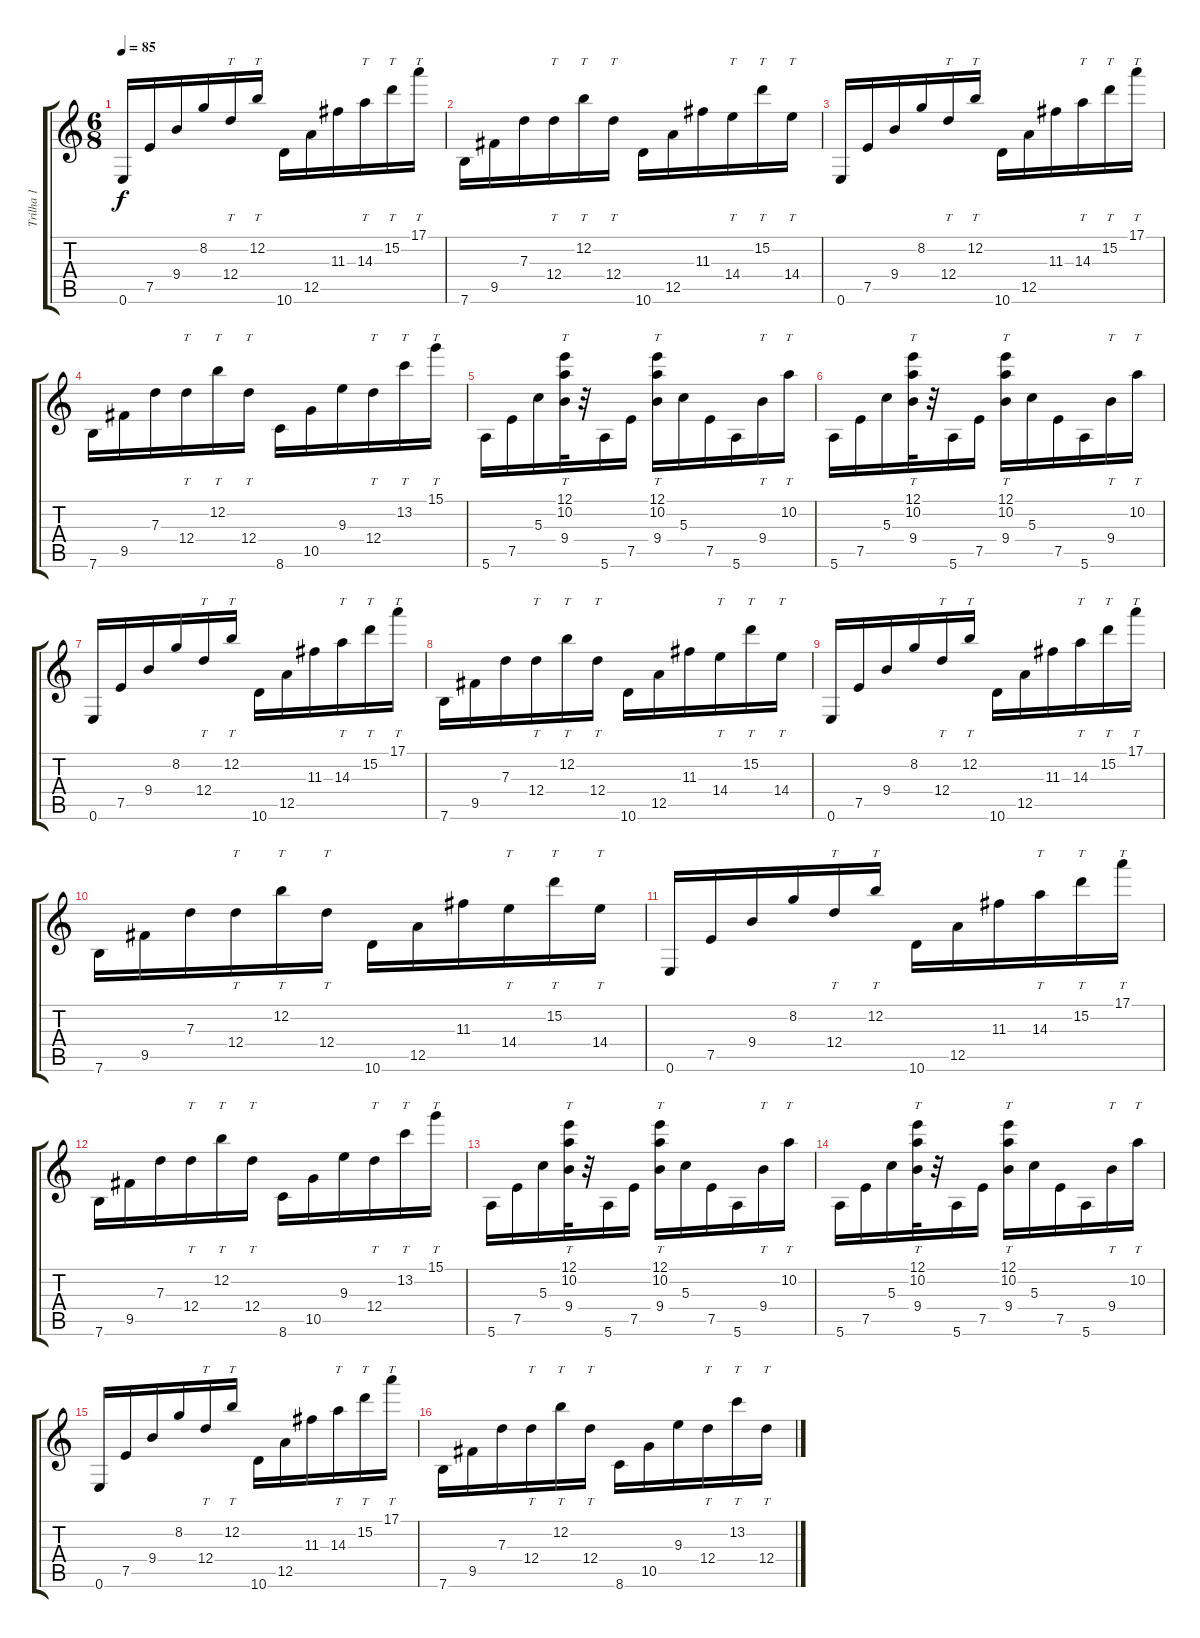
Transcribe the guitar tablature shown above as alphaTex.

\track ("Trilha 1" "Trilha 1") {instrument distortionguitar}
\staff {score tabs}
\tuning (E4 B3 G3 D3 A2 E2) {hide}
\ts (6 8)
\tempo 85
\clef g2
\ks c
0.6.16{dy f instrument acousticguitarnylon} 7.5.16 9.4.16 8.2.16 12.4.16{tt} 12.2.16{tt} 10.6.16 12.5.16 11.3.16 14.3.16{tt} 15.2.16{tt} 17.1.16{tt} |
7.6.16 9.5.16 7.3.16 12.4.16{tt} 12.2.16{tt} 12.4.16{tt} 10.6.16 12.5.16 11.3.16 14.4.16{tt} 15.2.16{tt} 14.4.16{tt} |
0.6.16 7.5.16 9.4.16 8.2.16 12.4.16{tt} 12.2.16{tt} 10.6.16 12.5.16 11.3.16 14.3.16{tt} 15.2.16{tt} 17.1.16{tt} |
7.6.16 9.5.16 7.3.16 12.4.16{tt} 12.2.16{tt} 12.4.16{tt} 8.6.16 10.5.16 9.3.16 12.4.16{tt} 13.2.16{tt} 15.1.16{tt} |
5.6.16 7.5.16 5.3.16 (12.1 10.2 9.4).32{tt} r.32 5.6.16 7.5.16 (12.1 10.2 9.4).16{tt} 5.3.16 7.5.16 5.6.16 9.4.16{tt} 10.2.16{tt} |
5.6.16 7.5.16 5.3.16 (12.1 10.2 9.4).32{tt} r.32 5.6.16 7.5.16 (12.1 10.2 9.4).16{tt} 5.3.16 7.5.16 5.6.16 9.4.16{tt} 10.2.16{tt} |
0.6.16 7.5.16 9.4.16 8.2.16 12.4.16{tt} 12.2.16{tt} 10.6.16 12.5.16 11.3.16 14.3.16{tt} 15.2.16{tt} 17.1.16{tt} |
7.6.16 9.5.16 7.3.16 12.4.16{tt} 12.2.16{tt} 12.4.16{tt} 10.6.16 12.5.16 11.3.16 14.4.16{tt} 15.2.16{tt} 14.4.16{tt} |
0.6.16 7.5.16 9.4.16 8.2.16 12.4.16{tt} 12.2.16{tt} 10.6.16 12.5.16 11.3.16 14.3.16{tt} 15.2.16{tt} 17.1.16{tt} |
7.6.16 9.5.16 7.3.16 12.4.16{tt} 12.2.16{tt} 12.4.16{tt} 10.6.16 12.5.16 11.3.16 14.4.16{tt} 15.2.16{tt} 14.4.16{tt} |
0.6.16 7.5.16 9.4.16 8.2.16 12.4.16{tt} 12.2.16{tt} 10.6.16 12.5.16 11.3.16 14.3.16{tt} 15.2.16{tt} 17.1.16{tt} |
7.6.16 9.5.16 7.3.16 12.4.16{tt} 12.2.16{tt} 12.4.16{tt} 8.6.16 10.5.16 9.3.16 12.4.16{tt} 13.2.16{tt} 15.1.16{tt} |
5.6.16 7.5.16 5.3.16 (12.1 10.2 9.4).32{tt} r.32 5.6.16 7.5.16 (12.1 10.2 9.4).16{tt} 5.3.16 7.5.16 5.6.16 9.4.16{tt} 10.2.16{tt} |
5.6.16 7.5.16 5.3.16 (12.1 10.2 9.4).32{tt} r.32 5.6.16 7.5.16 (12.1 10.2 9.4).16{tt} 5.3.16 7.5.16 5.6.16 9.4.16{tt} 10.2.16{tt} |
0.6.16 7.5.16 9.4.16 8.2.16 12.4.16{tt} 12.2.16{tt} 10.6.16 12.5.16 11.3.16 14.3.16{tt} 15.2.16{tt} 17.1.16{tt} |
7.6.16 9.5.16 7.3.16 12.4.16{tt} 12.2.16{tt} 12.4.16{tt} 8.6.16 10.5.16 9.3.16 12.4.16{tt} 13.2.16{tt} 12.4.16{tt}
